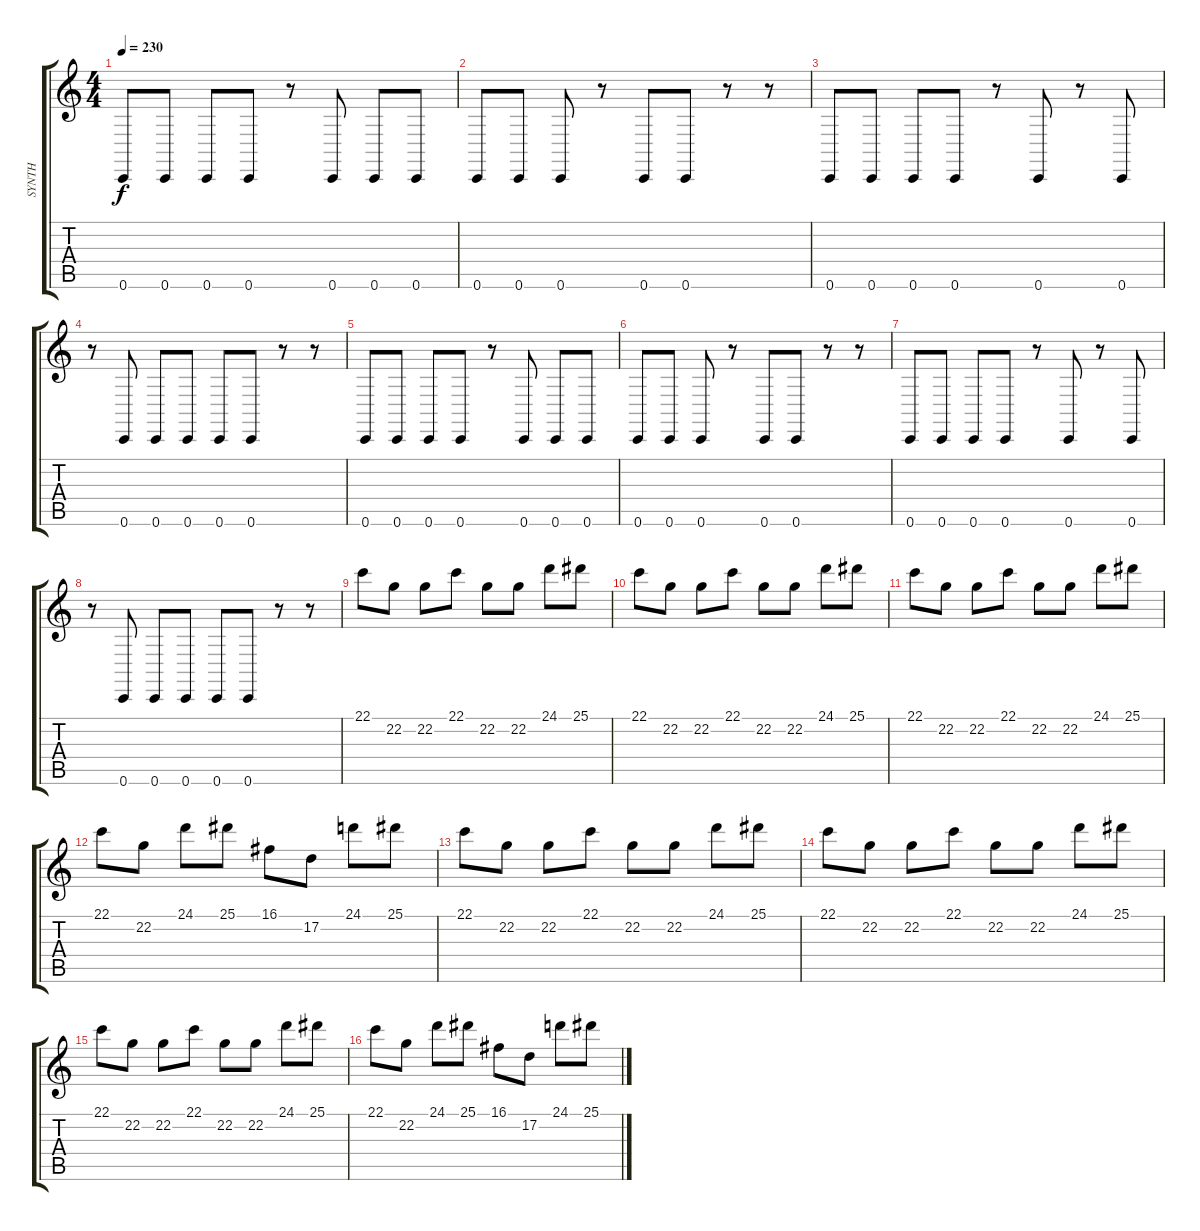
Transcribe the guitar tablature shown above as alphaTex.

\track ("SYNTH" "SYNTH") {instrument pad1newage}
\staff {score tabs}
\tuning (D4 A3 F3 C3 G2 C2) {hide}
\ts (4 4)
\tempo 230
\clef g2
\ks c
0.6.8{dy f} 0.6.8 0.6.8 0.6.8 r.8 0.6.8 0.6.8 0.6.8 |
0.6.8 0.6.8 0.6.8 r.8 0.6.8 0.6.8 r.8 r.8 |
0.6.8 0.6.8 0.6.8 0.6.8 r.8 0.6.8 r.8 0.6.8 |
r.8 0.6.8 0.6.8 0.6.8 0.6.8 0.6.8 r.8 r.8 |
0.6.8 0.6.8 0.6.8 0.6.8 r.8 0.6.8 0.6.8 0.6.8 |
0.6.8 0.6.8 0.6.8 r.8 0.6.8 0.6.8 r.8 r.8 |
0.6.8 0.6.8 0.6.8 0.6.8 r.8 0.6.8 r.8 0.6.8 |
r.8 0.6.8 0.6.8 0.6.8 0.6.8 0.6.8 r.8 r.8 |
22.1.8{volume 10} 22.2.8 22.2.8 22.1.8 22.2.8 22.2.8 24.1.8 25.1.8 |
22.1.8 22.2.8 22.2.8 22.1.8 22.2.8 22.2.8 24.1.8 25.1.8 |
22.1.8 22.2.8 22.2.8 22.1.8 22.2.8 22.2.8 24.1.8 25.1.8 |
22.1.8 22.2.8 24.1.8 25.1.8 16.1.8 17.2.8 24.1.8 25.1.8 |
22.1.8{volume 10} 22.2.8 22.2.8 22.1.8 22.2.8 22.2.8 24.1.8 25.1.8 |
22.1.8 22.2.8 22.2.8 22.1.8 22.2.8 22.2.8 24.1.8 25.1.8 |
22.1.8 22.2.8 22.2.8 22.1.8 22.2.8 22.2.8 24.1.8 25.1.8 |
22.1.8 22.2.8 24.1.8 25.1.8 16.1.8 17.2.8 24.1.8 25.1.8
